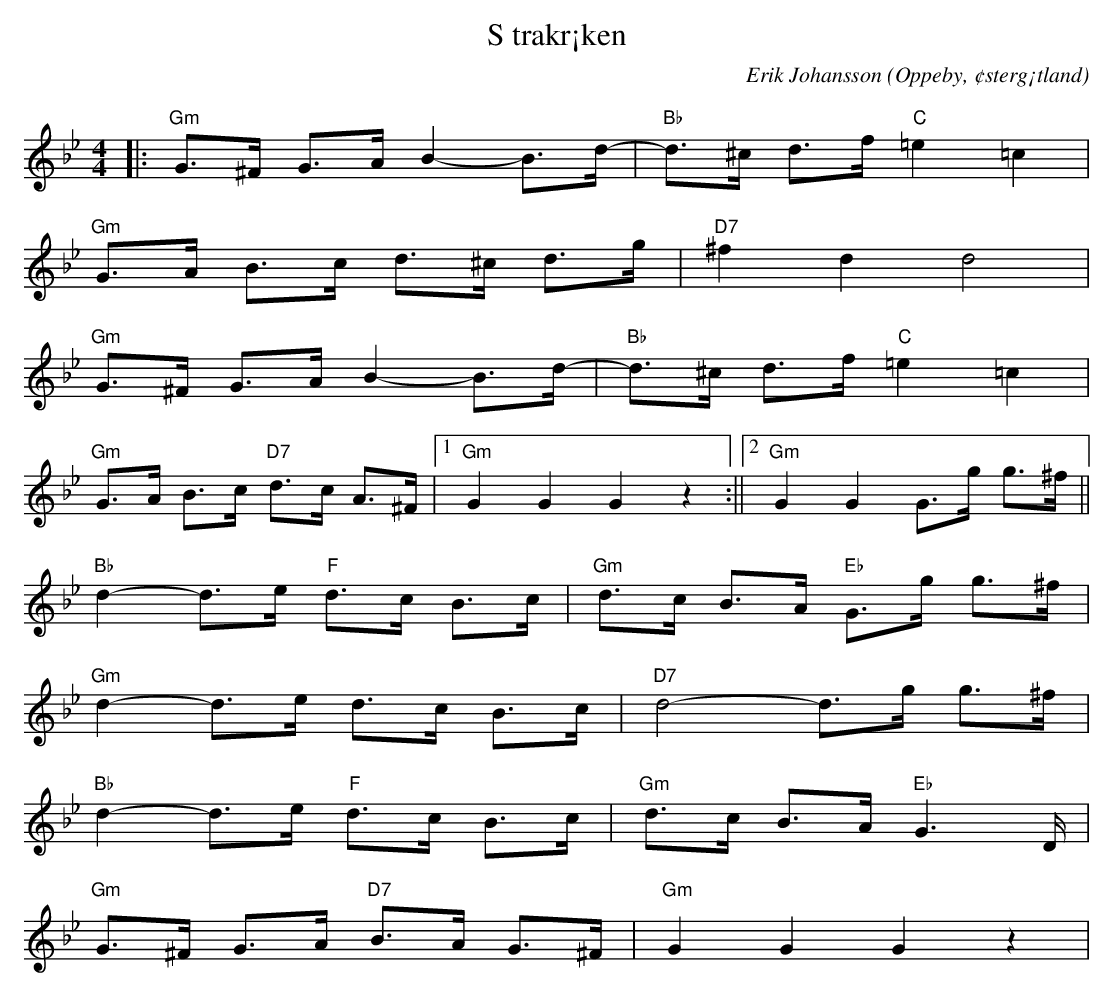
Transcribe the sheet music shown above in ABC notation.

X:1
T:S trakr¡ken
C:Erik Johansson
O:Oppeby, ¢sterg¡tland
Q:130
M:4/4
L:1/8
K:Gm
|:"Gm"G>^F G>A B2-B>d-|"Bb" d>^c d>f"C" =e2 =c2|
  "Gm"G>A B>c d>^c d>g|"D7" ^f2 d2 d4 |
  "Gm"G>^F G>A B2-B>d-|"Bb" d>^c d>f"C" =e2 =c2|
  "Gm"G>A B>c "D7"d>c A>^F|1"Gm" G2 G2 G2 z2 :||2 "Gm" G2 G2 G>g g>^f ||
  "Bb" d2-d>e "F" d>c B>c | "Gm" d>c B>A "Eb" G>g g>^f |
  "Gm" d2-d>e  d>c B>c | "D7" d4-d>g g>^f |
  "Bb" d2-d>e "F" d>c B>c | "Gm" d>c B>A "Eb" G2>D |
  "Gm" G>^F G>A "D7" B>A G>^F | "Gm" G2 G2 G2 z2 |
